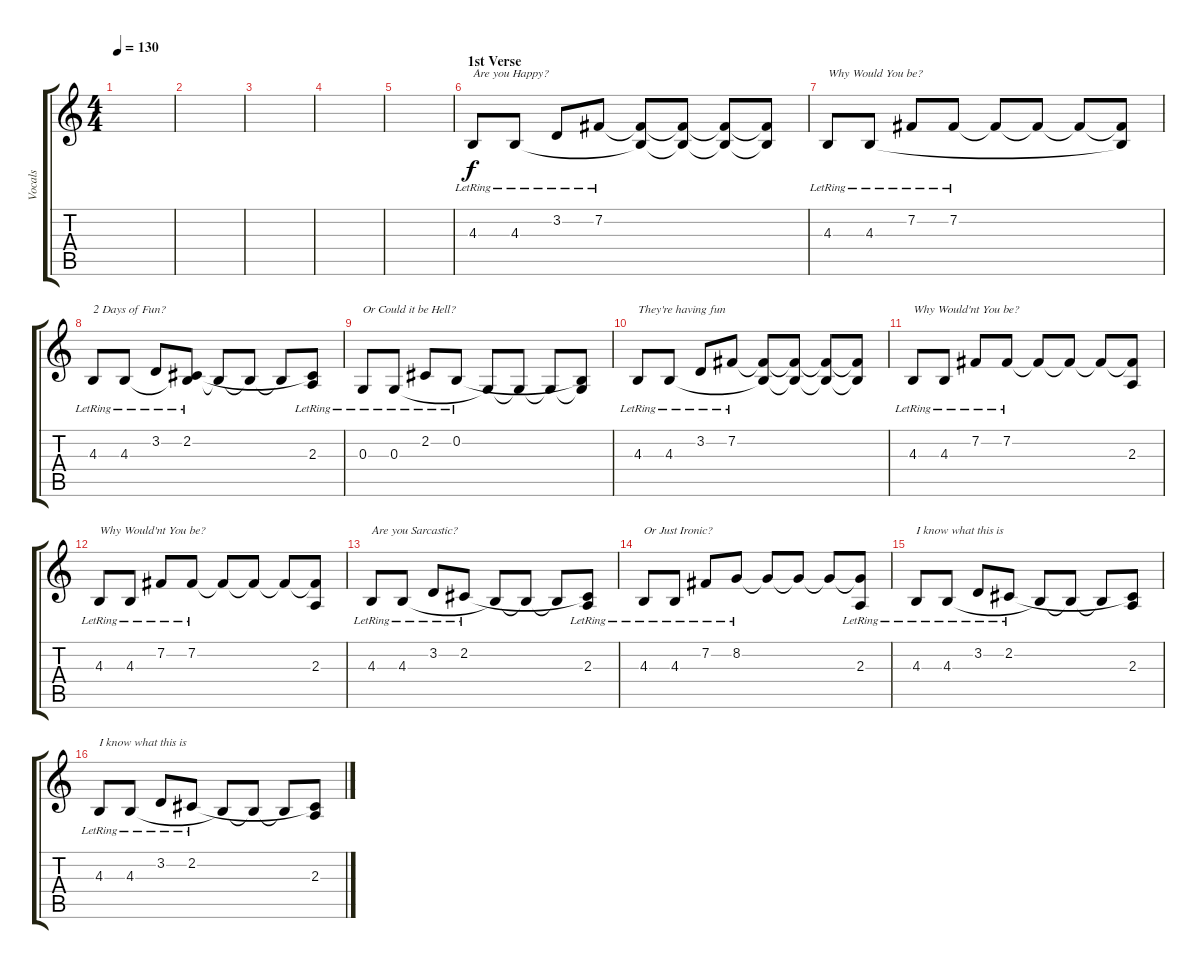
\track ("Vocals" "Vocals") {instrument lead1square}
\staff {score tabs}
\tuning (E4 B3 G3 D3 A2 E2) {hide}
\ts (4 4)
\tempo 130
\clef g2
\ks c
|
|
|
|
|
\section ("" "1st Verse")
4.3{lr}.8{txt "Are you Happy?"} 4.3{lr}.8 3.2{lr}.8 7.2{lr}.8 (7.2{t} 4.3{t}).8 (7.2{t} 4.3{t}).8 (7.2{t} 4.3{t}).8 (7.2{t} 4.3{t}).8 |
4.3{lr}.8{txt "Why Would You be?"} 4.3{lr}.8 7.2{lr}.8 7.2{lr}.8 7.2{t}.8 7.2{t}.8 7.2{t}.8 (7.2{t} 4.3{t}).8 |
4.3{lr}.8{txt "2 Days of Fun?"} 4.3{lr}.8 3.2{lr}.8 (2.2{lr} 4.3{t}).8 4.3{t}.8 4.3{t}.8 4.3{t}.8 (2.2{t} 2.3{lr}).8 |
0.3{lr}.8{txt "Or Could it be Hell?"} 0.3{lr}.8 2.2{lr}.8 0.2{lr}.8 0.3{t}.8 0.3{t}.8 0.3{t}.8 (0.2{t} 0.3{t}).8 |
4.3{lr}.8{txt "They're having fun"} 4.3{lr}.8 3.2{lr}.8 7.2{lr}.8 (7.2{t} 4.3{t}).8 (7.2{t} 4.3{t}).8 (7.2{t} 4.3{t}).8 (7.2{t} 4.3{t}).8 |
4.3{lr}.8{txt "Why Would'nt You be?"} 4.3{lr}.8 7.2{lr}.8 7.2{lr}.8 7.2{t}.8 7.2{t}.8 7.2{t}.8 (7.2{t} 2.3).8 |
4.3{lr}.8{txt "Why Would'nt You be?"} 4.3{lr}.8 7.2{lr}.8 7.2{lr}.8 7.2{t}.8 7.2{t}.8 7.2{t}.8 (7.2{t} 2.3).8 |
4.3{lr}.8{txt "Are you Sarcastic?"} 4.3{lr}.8 3.2{lr}.8 2.2{lr}.8 4.3{t}.8 4.3{t}.8 4.3{t}.8 (2.2{t} 2.3{lr}).8 |
4.3{lr}.8{txt "Or Just Ironic?"} 4.3{lr}.8 7.2{lr}.8 8.2{lr}.8 8.2{t}.8 8.2{t}.8 8.2{t}.8 (8.2{t} 2.3{lr}).8 |
4.3{lr}.8{txt "I know what this is"} 4.3{lr}.8 3.2{lr}.8 2.2{lr}.8 4.3{t}.8 4.3{t}.8 4.3{t}.8 (2.2{t} 2.3).8 |
4.3{lr}.8{txt "I know what this is"} 4.3{lr}.8 3.2{lr}.8 2.2{lr}.8 4.3{t}.8 4.3{t}.8 4.3{t}.8 (2.2{t} 2.3).8
